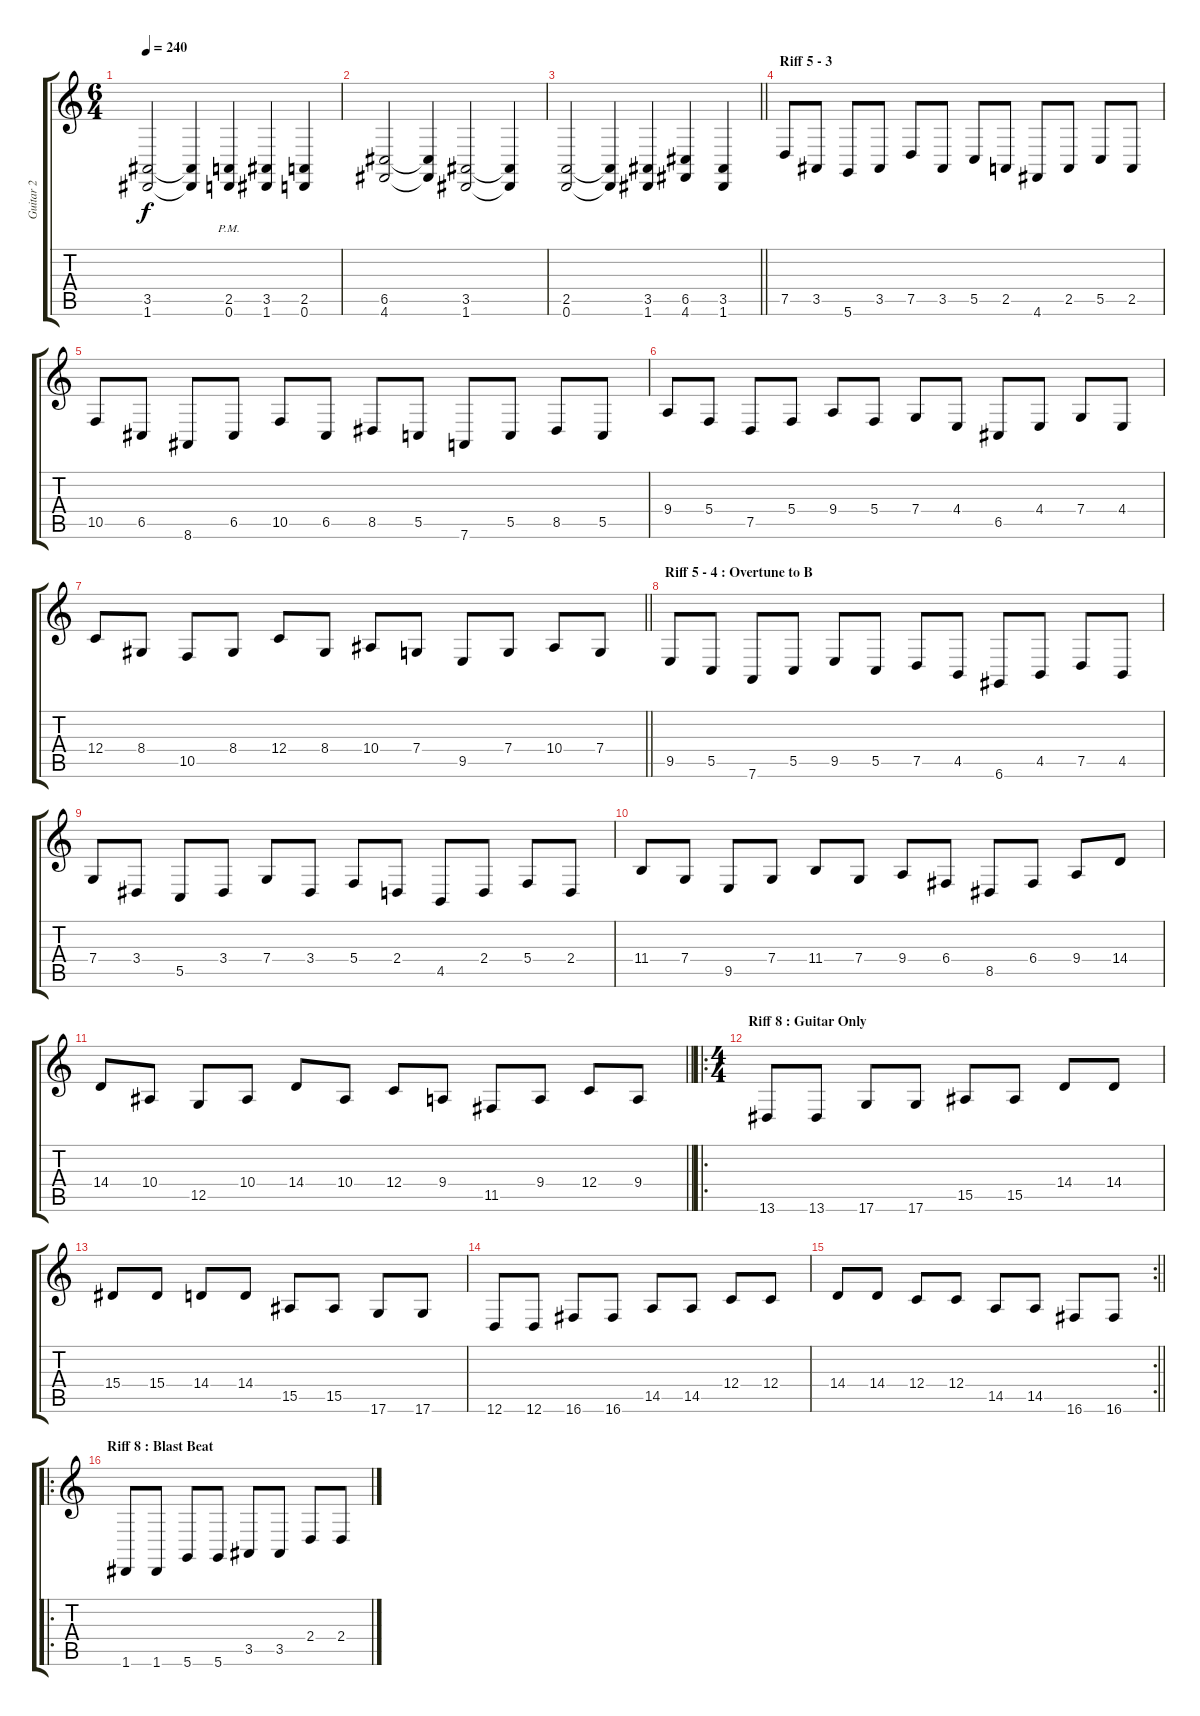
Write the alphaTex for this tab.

\track ("Guitar 2" "Guitar 2") {instrument electricgrandpiano}
\staff {score tabs}
\tuning (D4 A3 F3 C3 G2 D2) {hide}
\ts (6 4)
\tempo 240
\clef g2
\ks c
(3.5 1.6).2{dy f} (3.5{t} 1.6{t}).4 (2.5{pm} 0.6).4 (3.5 1.6).4 (2.5 0.6).4 |
(6.5 4.6).2 (6.5{t} 4.6{t}).4 (3.5 1.6).2 (3.5{t} 1.6{t}).4 |
\barLineRight lightlight
(2.5 0.6).2 (2.5{t} 0.6{t}).4 (3.5 1.6).4 (6.5 4.6).4 (3.5 1.6).4 |
\section ("" "Riff 5 - 3")
7.5.8 3.5.8 5.6.8 3.5.8 7.5.8 3.5.8 5.5.8 2.5.8 4.6.8 2.5.8 5.5.8 2.5.8 |
10.5.8 6.5.8 8.6.8 6.5.8 10.5.8 6.5.8 8.5.8 5.5.8 7.6.8 5.5.8 8.5.8 5.5.8 |
9.4.8 5.4.8 7.5.8 5.4.8 9.4.8 5.4.8 7.4.8 4.4.8 6.5.8 4.4.8 7.4.8 4.4.8 |
\barLineRight lightlight
12.4.8 8.4.8 10.5.8 8.4.8 12.4.8 8.4.8 10.4.8 7.4.8 9.5.8 7.4.8 10.4.8 7.4.8 |
\section ("" "Riff 5 - 4 : Overtune to B")
9.5.8 5.5.8 7.6.8 5.5.8 9.5.8 5.5.8 7.5.8 4.5.8 6.6.8 4.5.8 7.5.8 4.5.8 |
7.4.8 3.4.8 5.5.8 3.4.8 7.4.8 3.4.8 5.4.8 2.4.8 4.5.8 2.4.8 5.4.8 2.4.8 |
11.4.8 7.4.8 9.5.8 7.4.8 11.4.8 7.4.8 9.4.8 6.4.8 8.5.8 6.4.8 9.4.8 14.4.8 |
\barLineRight lightlight
14.4.8 10.4.8 12.5.8 10.4.8 14.4.8 10.4.8 12.4.8 9.4.8 11.5.8 9.4.8 12.4.8 9.4.8 |
\ro
\ts (4 4)
\section ("" "Riff 8 : Guitar Only")
13.6.8 13.6.8 17.6.8 17.6.8 15.5.8 15.5.8 14.4.8 14.4.8 |
15.4.8 15.4.8 14.4.8 14.4.8 15.5.8 15.5.8 17.6.8 17.6.8 |
12.6.8 12.6.8 16.6.8 16.6.8 14.5.8 14.5.8 12.4.8 12.4.8 |
\rc 2
\barLineRight lightlight
14.4.8 14.4.8 12.4.8 12.4.8 14.5.8 14.5.8 16.6.8 16.6.8 |
\ro
\section ("" "Riff 8 : Blast Beat")
1.6.8 1.6.8 5.6.8 5.6.8 3.5.8 3.5.8 2.4.8 2.4.8
